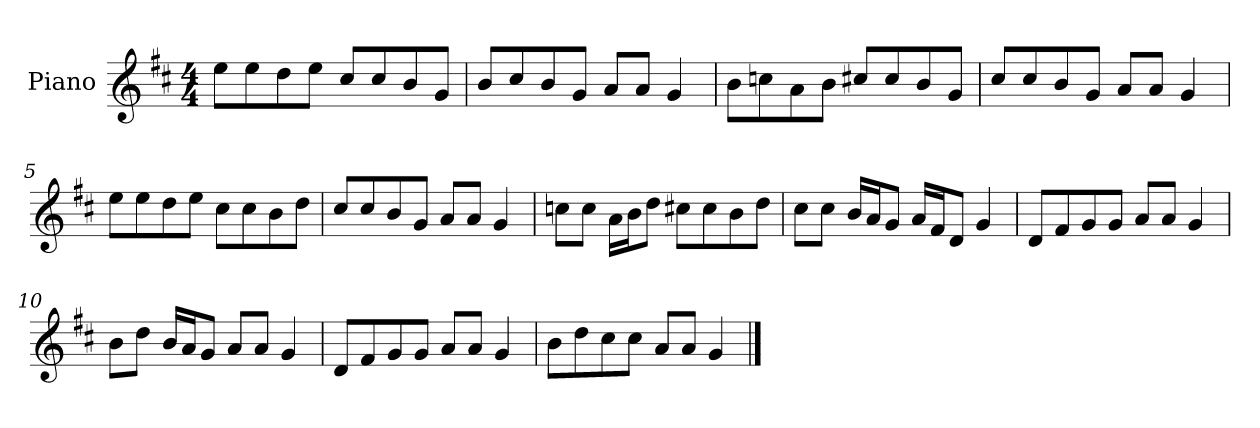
**kern
*part1
*staff1
*I"Piano
*I'P-no
*clefG2
*k[f#c#]
*M4/4
*MM90
=1
8ee\L
8ee\
8dd\
8ee\J
8cc#/L
8cc#/
8b/
8g/J
=2
8b/L
8cc#/
8b/
8g/J
8a/L
8a/J
4g/
=3
8b\L
8ccn\
8a\
8b\J
8cc#X/L
8cc#/
8b/
8g/J
=4
8cc#/L
8cc#/
8b/
8g/J
8a/L
8a/J
4g/
=5
8ee\L
8ee\
8dd\
8ee\J
8cc#\L
8cc#\
8b\
8dd\J
!!LO:LB:g=z
=6
8cc#/L
8cc#/
8b/
8g/J
8a/L
8a/J
4g/
=7
8ccn\L
8cc\J
16a\LL
16b\J
8dd\J
8cc#X\L
8cc#\
8b\
8dd\J
=8
8cc#\L
8cc#\J
16b/LL
16a/J
8g/J
16a/LL
16f#/J
8d/J
4g/
=9
8d/L
8f#/
8g/
8g/J
8a/L
8a/J
4g/
=10
8b\L
8dd\J
16b/LL
16a/J
8g/J
8a/L
8a/J
4g/
!!LO:LB:g=z
=11
8d/L
8f#/
8g/
8g/J
8a/L
8a/J
4g/
=12
8b\L
8dd\
8cc#\
8cc#\J
8a/L
8a/J
4g/
==
*-
